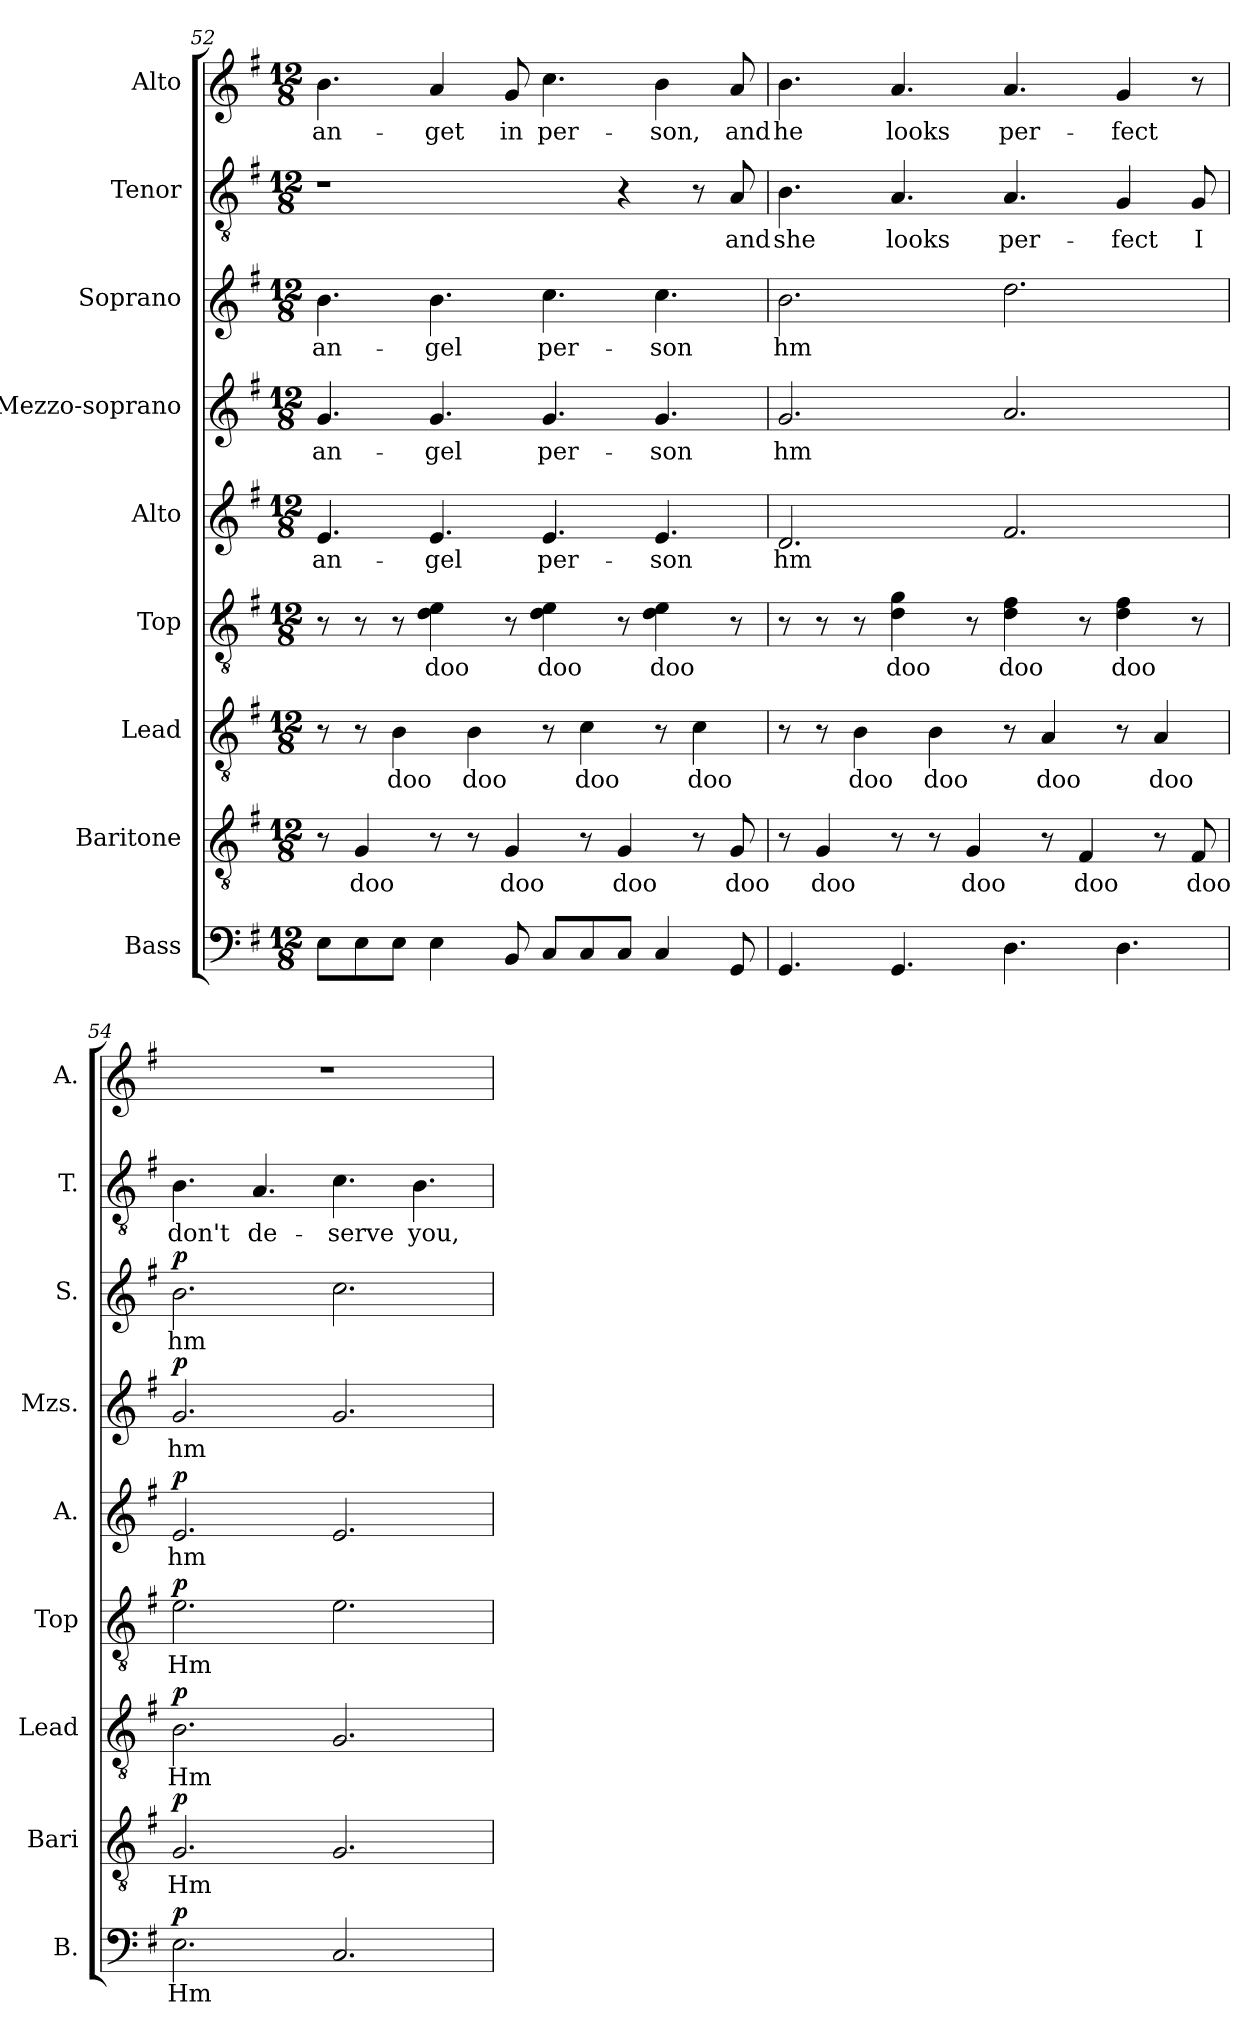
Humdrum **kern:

**kern	**text	**dynam	**kern	**text	**dynam	**kern	**text	**dynam	**kern	**text	**dynam	**kern	**text	**dynam	**kern	**text	**dynam	**kern	**text	**dynam	**kern	**text	**kern	**text
*part9	*part9	*part9	*part8	*part8	*part8	*part7	*part7	*part7	*part6	*part6	*part6	*part5	*part5	*part5	*part4	*part4	*part4	*part3	*part3	*part3	*part2	*part2	*part1	*part1
*staff9	*staff9	*staff9	*staff8	*staff8	*staff8	*staff7	*staff7	*staff7	*staff6	*staff6	*staff6	*staff5	*staff5	*staff5	*staff4	*staff4	*staff4	*staff3	*staff3	*staff3	*staff2	*staff2	*staff1	*staff1
*I"Bass	*	*	*I"Baritone	*	*	*I"Lead	*	*	*I"Top	*	*	*I"Alto	*	*	*I"Mezzo-soprano	*	*	*I"Soprano	*	*	*I"Tenor	*	*I"Alto	*
*I'B.	*	*	*I'Bari	*	*	*I'Lead	*	*	*I'Top	*	*	*I'A.	*	*	*I'Mzs.	*	*	*I'S.	*	*	*I'T.	*	*I'A.	*
*clefF4	*	*	*clefGv2	*	*	*clefGv2	*	*	*clefGv2	*	*	*clefG2	*	*	*clefG2	*	*	*clefG2	*	*	*clefGv2	*	*clefG2	*
*k[f#]	*	*	*k[f#]	*	*	*k[f#]	*	*	*k[f#]	*	*	*k[f#]	*	*	*k[f#]	*	*	*k[f#]	*	*	*k[f#]	*	*k[f#]	*
*M12/8	*	*	*M12/8	*	*	*M12/8	*	*	*M12/8	*	*	*M12/8	*	*	*M12/8	*	*	*M12/8	*	*	*M12/8	*	*M12/8	*
=52	=52	=52	=52	=52	=52	=52	=52	=52	=52	=52	=52	=52	=52	=52	=52	=52	=52	=52	=52	=52	=52	=52	=52	=52
!	!	!	!	!	!	!	!	!	!	!	!	!	!LO:LY:b	!	!	!LO:LY:b	!	!	!LO:LY:b	!	!	!	!	!LO:LY:b
8E\L	.	.	8r	.	.	8r	.	.	8r	.	.	4.e/	-an-	.	4.g/	-an-	.	4.b\	-an-	.	1r	.	4.b\	an-
!	!	!	!	!LO:LY:b	!	!	!	!	!	!	!	!	!	!	!	!	!	!	!	!	!	!	!	!
8E\	.	.	4G/	doo	.	8r	.	.	8r	.	.	.	.	.	.	.	.	.	.	.	.	.	.	.
!	!	!	!	!	!	!	!LO:LY:b	!	!	!	!	!	!	!	!	!	!	!	!	!	!	!	!	!
8E\J	.	.	.	.	.	4B\	doo	.	8r	.	.	.	.	.	.	.	.	.	.	.	.	.	.	.
!	!	!	!	!	!	!	!	!	!	!LO:LY:b	!	!	!LO:LY:b	!	!	!LO:LY:b	!	!	!LO:LY:b	!	!	!	!	!LO:LY:b
4E\	.	.	8r	.	.	.	.	.	4d\ 4e\	doo	.	4.e/	-gel	.	4.g/	-gel	.	4.b\	-gel	.	.	.	4a/	-get
!	!	!	!	!	!	!	!LO:LY:b	!	!	!	!	!	!	!	!	!	!	!	!	!	!	!	!	!
.	.	.	8r	.	.	4B\	doo	.	.	.	.	.	.	.	.	.	.	.	.	.	.	.	.	.
!	!	!	!	!LO:LY:b	!	!	!	!	!	!	!	!	!	!	!	!	!	!	!	!	!	!	!	!LO:LY:b
8BB/	.	.	4G/	doo	.	.	.	.	8r	.	.	.	.	.	.	.	.	.	.	.	.	.	8g/	in
!	!	!	!	!	!	!	!	!	!	!LO:LY:b	!	!	!LO:LY:b	!	!	!LO:LY:b	!	!	!LO:LY:b	!	!	!	!	!LO:LY:b
8C/L	.	.	.	.	.	8r	.	.	4d\ 4e\	doo	.	4.e/	per-	.	4.g/	per-	.	4.cc\	per-	.	.	.	4.cc\	per-
!	!	!	!	!	!	!	!LO:LY:b	!	!	!	!	!	!	!	!	!	!	!	!	!	!	!	!	!
8C/	.	.	8r	.	.	4c\	doo	.	.	.	.	.	.	.	.	.	.	.	.	.	.	.	.	.
!	!	!	!	!LO:LY:b	!	!	!	!	!	!	!	!	!	!	!	!	!	!	!	!	!	!	!	!
8C/J	.	.	4G/	doo	.	.	.	.	8r	.	.	.	.	.	.	.	.	.	.	.	4r	.	.	.
!	!	!	!	!	!	!	!	!	!	!LO:LY:b	!	!	!LO:LY:b	!	!	!LO:LY:b	!	!	!LO:LY:b	!	!	!	!	!LO:LY:b
4C/	.	.	.	.	.	8r	.	.	4d\ 4e\	doo	.	4.e/	-son	.	4.g/	-son	.	4.cc\	-son	.	.	.	4b\	-son,
!	!	!	!	!	!	!	!LO:LY:b	!	!	!	!	!	!	!	!	!	!	!	!	!	!	!	!	!
.	.	.	8r	.	.	4c\	doo	.	.	.	.	.	.	.	.	.	.	.	.	.	8r	.	.	.
!	!	!	!	!LO:LY:b	!	!	!	!	!	!	!	!	!	!	!	!	!	!	!	!	!	!LO:LY:b	!	!LO:LY:b
8GG/	.	.	8G/	doo	.	.	.	.	8r	.	.	.	.	.	.	.	.	.	.	.	8A/	and	8a/	and
=53	=53	=53	=53	=53	=53	=53	=53	=53	=53	=53	=53	=53	=53	=53	=53	=53	=53	=53	=53	=53	=53	=53	=53	=53
!	!	!	!	!	!	!	!	!	!	!	!	!	!LO:LY:b	!	!	!LO:LY:b	!	!	!LO:LY:b	!	!	!LO:LY:b	!	!LO:LY:b
4.GG/	.	.	8r	.	.	8r	.	.	8r	.	.	2.d/	-hm	.	2.g/	-hm	.	2.b\	-hm	.	4.B\	she	4.b\	he
!	!	!	!	!LO:LY:b	!	!	!	!	!	!	!	!	!	!	!	!	!	!	!	!	!	!	!	!
.	.	.	4G/	doo	.	8r	.	.	8r	.	.	.	.	.	.	.	.	.	.	.	.	.	.	.
!	!	!	!	!	!	!	!LO:LY:b	!	!	!	!	!	!	!	!	!	!	!	!	!	!	!	!	!
.	.	.	.	.	.	4B\	doo	.	8r	.	.	.	.	.	.	.	.	.	.	.	.	.	.	.
!	!	!	!	!	!	!	!	!	!	!LO:LY:b	!	!	!	!	!	!	!	!	!	!	!	!LO:LY:b	!	!LO:LY:b
4.GG/	.	.	8r	.	.	.	.	.	4d\ 4g\	doo	.	.	.	.	.	.	.	.	.	.	4.A/	looks	4.a/	looks
!	!	!	!	!	!	!	!LO:LY:b	!	!	!	!	!	!	!	!	!	!	!	!	!	!	!	!	!
.	.	.	8r	.	.	4B\	doo	.	.	.	.	.	.	.	.	.	.	.	.	.	.	.	.	.
!	!	!	!	!LO:LY:b	!	!	!	!	!	!	!	!	!	!	!	!	!	!	!	!	!	!	!	!
.	.	.	4G/	doo	.	.	.	.	8r	.	.	.	.	.	.	.	.	.	.	.	.	.	.	.
!	!	!	!	!	!	!	!	!	!	!LO:LY:b	!	!	!	!	!	!	!	!	!	!	!	!LO:LY:b	!	!LO:LY:b
4.D\	.	.	.	.	.	8r	.	.	4d\ 4f#\	doo	.	2.f#/	.	.	2.a/	.	.	2.dd\	.	.	4.A/	per-	4.a/	per-
!	!	!	!	!	!	!	!LO:LY:b	!	!	!	!	!	!	!	!	!	!	!	!	!	!	!	!	!
.	.	.	8r	.	.	4A/	doo	.	.	.	.	.	.	.	.	.	.	.	.	.	.	.	.	.
!	!	!	!	!LO:LY:b	!	!	!	!	!	!	!	!	!	!	!	!	!	!	!	!	!	!	!	!
.	.	.	4F#/	doo	.	.	.	.	8r	.	.	.	.	.	.	.	.	.	.	.	.	.	.	.
!	!	!	!	!	!	!	!	!	!	!LO:LY:b	!	!	!	!	!	!	!	!	!	!	!	!LO:LY:b	!	!LO:LY:b
4.D\	.	.	.	.	.	8r	.	.	4d\ 4f#\	doo	.	.	.	.	.	.	.	.	.	.	4G/	-fect	4g/	-fect
!	!	!	!	!	!	!	!LO:LY:b	!	!	!	!	!	!	!	!	!	!	!	!	!	!	!	!	!
.	.	.	8r	.	.	4A/	doo	.	.	.	.	.	.	.	.	.	.	.	.	.	.	.	.	.
!	!	!	!	!LO:LY:b	!	!	!	!	!	!	!	!	!	!	!	!	!	!	!	!	!	!LO:LY:b	!	!
.	.	.	8F#/	doo	.	.	.	.	8r	.	.	.	.	.	.	.	.	.	.	.	8G/	I	8r	.
=54	=54	=54	=54	=54	=54	=54	=54	=54	=54	=54	=54	=54	=54	=54	=54	=54	=54	=54	=54	=54	=54	=54	=54	=54
!	!LO:LY:b	!LO:DY:b	!	!LO:LY:b	!LO:DY:b	!	!LO:LY:b	!LO:DY:b	!	!LO:LY:b	!LO:DY:b	!	!LO:LY:b	!LO:DY:b	!	!LO:LY:b	!LO:DY:b	!	!LO:LY:b	!LO:DY:b	!	!LO:LY:b	!	!
2.E\	Hm	p	2.G/	Hm	p	2.B\	Hm	p	2.e\	Hm	p	2.e/	-hm	p	2.g/	-hm	p	2.b\	-hm	p	4.B\	don't	1.r	.
!	!	!	!	!	!	!	!	!	!	!	!	!	!	!	!	!	!	!	!	!	!	!LO:LY:b	!	!
.	.	.	.	.	.	.	.	.	.	.	.	.	.	.	.	.	.	.	.	.	4.A/	-de-	.	.
!	!	!	!	!	!	!	!	!	!	!	!	!	!	!	!	!	!	!	!	!	!	!LO:LY:b	!	!
2.C/	.	.	2.G/	.	.	2.G/	.	.	2.e\	.	.	2.e/	.	.	2.g/	.	.	2.cc\	.	.	4.c\	-serve	.	.
!	!	!	!	!	!	!	!	!	!	!	!	!	!	!	!	!	!	!	!	!	!	!LO:LY:b	!	!
.	.	.	.	.	.	.	.	.	.	.	.	.	.	.	.	.	.	.	.	.	4.B\	you,	.	.
=	=	=	=	=	=	=	=	=	=	=	=	=	=	=	=	=	=	=	=	=	=	=	=	=
*-	*-	*-	*-	*-	*-	*-	*-	*-	*-	*-	*-	*-	*-	*-	*-	*-	*-	*-	*-	*-	*-	*-	*-	*-
